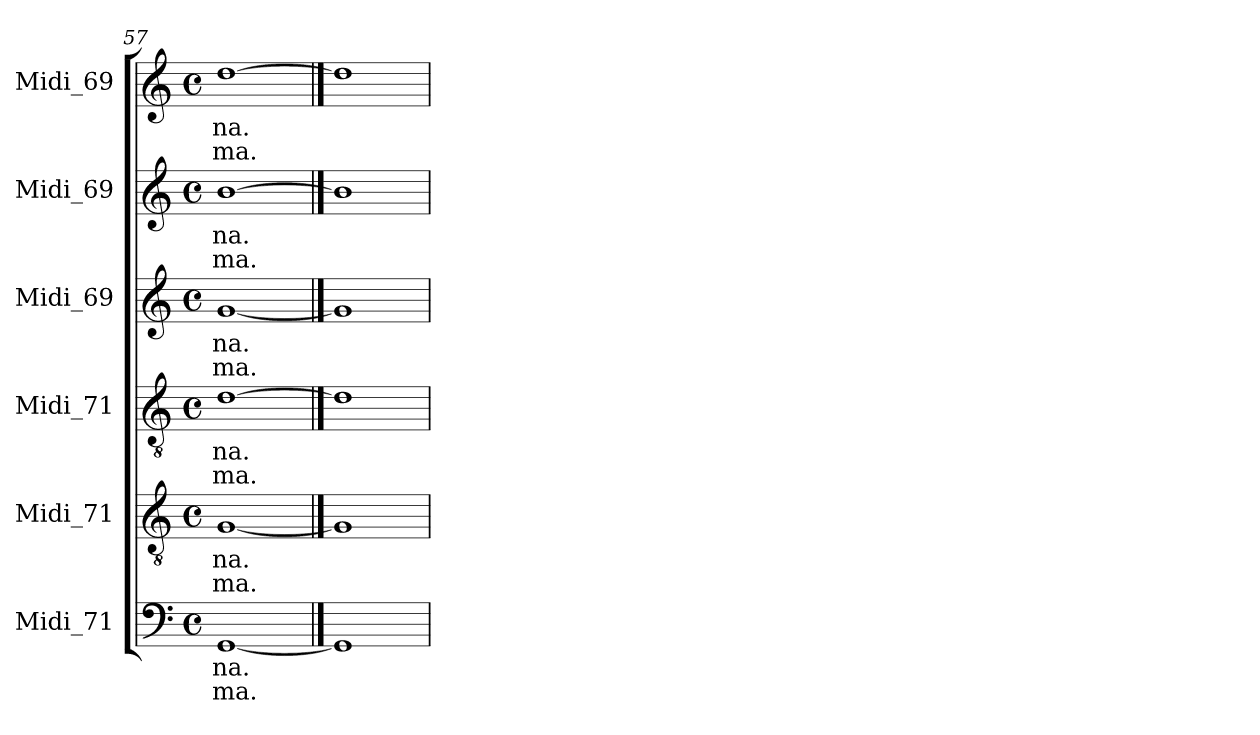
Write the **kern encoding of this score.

**kern	**text	**text	**kern	**text	**text	**kern	**text	**text	**kern	**text	**text	**kern	**text	**text	**kern	**text	**text
*part6	*part6	*part6	*part5	*part5	*part5	*part4	*part4	*part4	*part3	*part3	*part3	*part2	*part2	*part2	*part1	*part1	*part1
*staff6	*staff6	*staff6	*staff5	*staff5	*staff5	*staff4	*staff4	*staff4	*staff3	*staff3	*staff3	*staff2	*staff2	*staff2	*staff1	*staff1	*staff1
*I"Midi_71	*	*	*I"Midi_71	*	*	*I"Midi_71	*	*	*I"Midi_69	*	*	*I"Midi_69	*	*	*I"Midi_69	*	*
*clefF4	*	*	*clefGv2	*	*	*clefGv2	*	*	*clefG2	*	*	*clefG2	*	*	*clefG2	*	*
*k[]	*	*	*k[]	*	*	*k[]	*	*	*k[]	*	*	*k[]	*	*	*k[]	*	*
*C:	*	*	*C:	*	*	*C:	*	*	*C:	*	*	*C:	*	*	*C:	*	*
*M4/4	*	*	*M4/4	*	*	*M4/4	*	*	*M4/4	*	*	*M4/4	*	*	*M4/4	*	*
*met(c)	*	*	*met(c)	*	*	*met(c)	*	*	*met(c)	*	*	*met(c)	*	*	*met(c)	*	*
=57	=57	=57	=57	=57	=57	=57	=57	=57	=57	=57	=57	=57	=57	=57	=57	=57	=57
!	!LO:LY:b	!LO:LY:b	!	!LO:LY:b	!LO:LY:b	!	!LO:LY:b	!LO:LY:b	!	!LO:LY:b	!LO:LY:b	!	!LO:LY:b	!LO:LY:b	!	!LO:LY:b	!LO:LY:b
[1GG	-na.	ma.	[1G	-na.	ma.	[1d	-na.	ma.	[1g	-na.	ma.	[1b	-na.	ma.	[1dd	-na.	ma.
==58	==58	==58	==58	==58	==58	==58	==58	==58	==58	==58	==58	==58	==58	==58	==58	==58	==58
1GG]	.	.	1G]	.	.	1d]	.	.	1g]	.	.	1b]	.	.	1dd]	.	.
=	=	=	=	=	=	=	=	=	=	=	=	=	=	=	=	=	=
*-	*-	*-	*-	*-	*-	*-	*-	*-	*-	*-	*-	*-	*-	*-	*-	*-	*-
